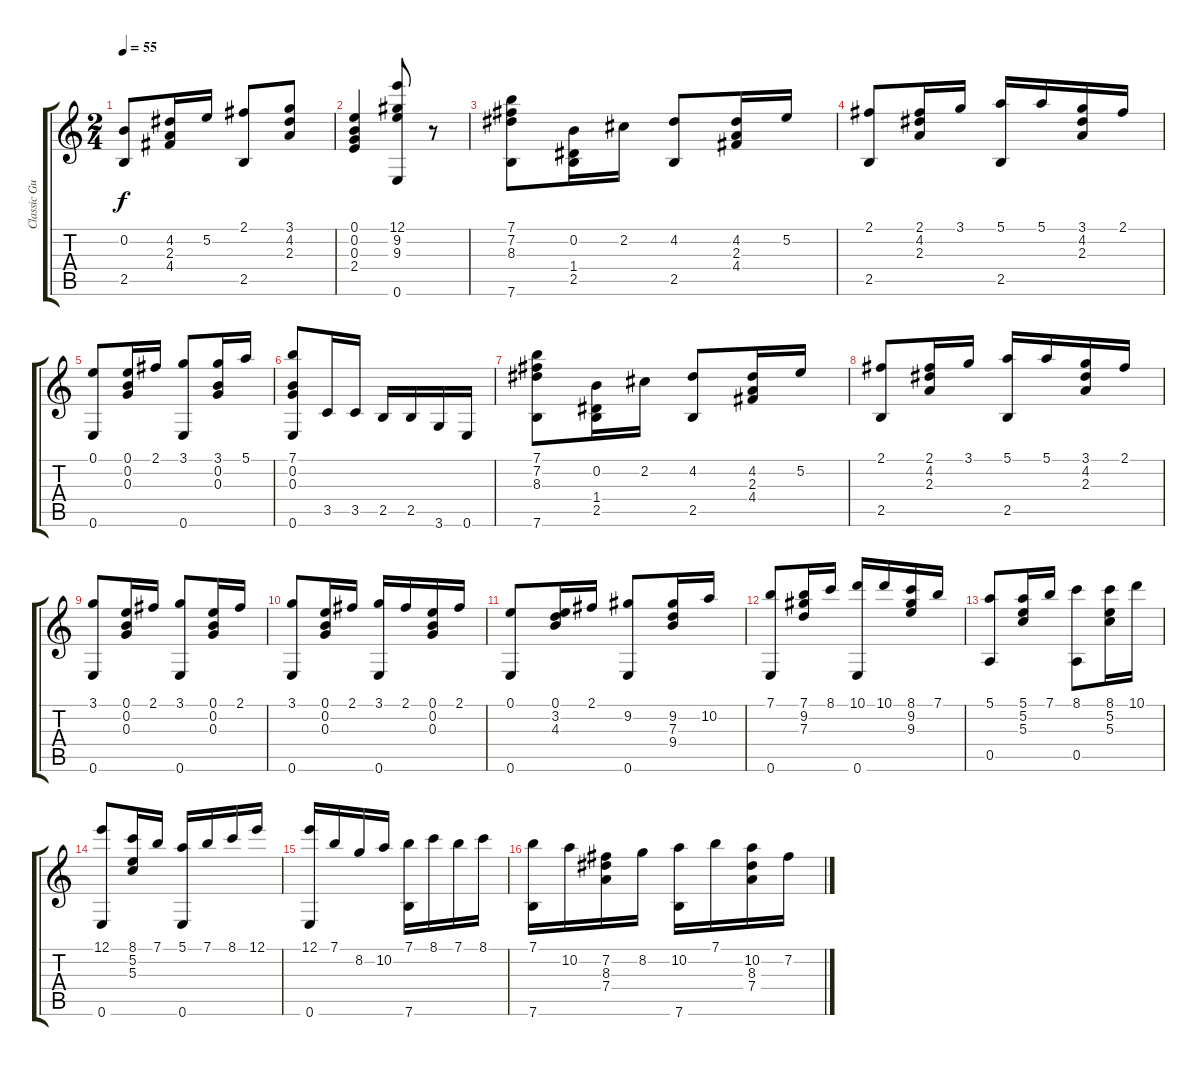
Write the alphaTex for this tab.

\track ("Classic Guitar" "Classic Gu") {instrument acousticguitarnylon}
\staff {score tabs}
\tuning (E4 B3 G3 D3 A2 E2) {hide}
\ts (2 4)
\tempo 55
\clef g2
\ks c
(0.2 2.5).8{dy f} (4.2 2.3 4.4).16 5.2.16 (2.1 2.5).8 (3.1 4.2 2.3).8 |
(0.1 0.2 0.3 2.4).4 (12.1 9.2 9.3 0.6).8 r.8 |
(7.1 7.2 8.3 7.6).8 (0.2 1.4 2.5).16 2.2.16 (4.2 2.5).8 (4.2 2.3 4.4).16 5.2.16 |
(2.1 2.5).8 (2.1 4.2 2.3).16 3.1.16 (5.1 2.5).16 5.1.16 (3.1 4.2 2.3).16 2.1.16 |
(0.1 0.6).8 (0.1 0.2 0.3).16 2.1.16 (3.1 0.6).8 (3.1 0.2 0.3).16 5.1.16 |
(7.1 0.2 0.3 0.6).8 3.5.16 3.5.16 2.5.16 2.5.16 3.6.16 0.6.16 |
(7.1 7.2 8.3 7.6).8 (0.2 1.4 2.5).16 2.2.16 (4.2 2.5).8 (4.2 2.3 4.4).16 5.2.16 |
(2.1 2.5).8 (2.1 4.2 2.3).16 3.1.16 (5.1 2.5).16 5.1.16 (3.1 4.2 2.3).16 2.1.16 |
(3.1 0.6).8 (0.1 0.2 0.3).16 2.1.16 (3.1 0.6).8 (0.1 0.2 0.3).16 2.1.16 |
(3.1 0.6).8 (0.1 0.2 0.3).16 2.1.16 (3.1 0.6).16 2.1.16 (0.1 0.2 0.3).16 2.1.16 |
(0.1 0.6).8 (0.1 3.2 4.3).16 2.1.16 (9.2 0.6).8 (9.2 7.3 9.4).16 10.2.16 |
(7.1 0.6).8 (7.1 9.2 7.3).16 8.1.16 (10.1 0.6).16 10.1.16 (8.1 9.2 9.3).16 7.1.16 |
(5.1 0.5).8 (5.1 5.2 5.3).16 7.1.16 (8.1 0.5).8 (8.1 5.2 5.3).16 10.1.16 |
(12.1 0.6).8 (8.1 5.2 5.3).16 7.1.16 (5.1 0.6).16 7.1.16 8.1.16 12.1.16 |
(12.1 0.6).16 7.1.16 8.2.16 10.2.16 (7.1 7.6).16 8.1.16 7.1.16 8.1.16 |
(7.1 7.6).16 10.2.16 (7.2 8.3 7.4).16 8.2.16 (10.2 7.6).16 7.1.16 (10.2 8.3 7.4).16 7.2.16
